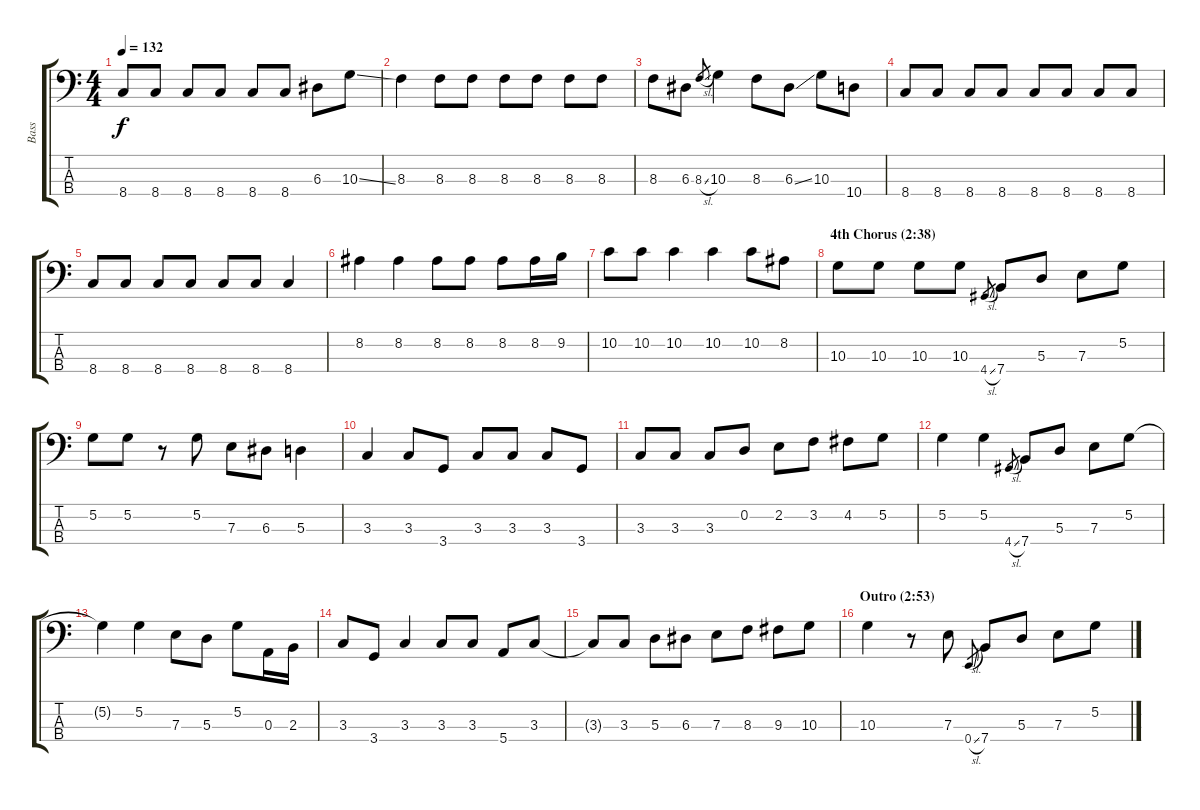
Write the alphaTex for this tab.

\track ("Bass" "Bass") {instrument electricbassfinger}
\staff {score tabs}
\tuning (G2 D2 A1 E1) {hide}
\ts (4 4)
\tempo 132
\clef f4
\ks c
8.4.8{dy f} 8.4.8 8.4.8 8.4.8 8.4.8 8.4.8 6.3.8 10.3{ss}.8 |
8.3.4 8.3.8 8.3.8 8.3.8 8.3.8 8.3.8 8.3.8 |
8.3.8 6.3.8 8.3{sl}.8{gr} 10.3.4 8.3.8 6.3{ss}.8 10.3.8 10.4.8 |
8.4.8 8.4.8 8.4.8 8.4.8 8.4.8 8.4.8 8.4.8 8.4.8 |
8.4.8 8.4.8 8.4.8 8.4.8 8.4.8 8.4.8 8.4.4 |
8.2.4 8.2.4 8.2.8 8.2.8 8.2.8 8.2.16 9.2.16 |
10.2.8 10.2.8 10.2.4 10.2.4 10.2.8 8.2.8 |
\section ("" "4th Chorus (2:38)")
10.3.8 10.3.8 10.3.8 10.3.8 4.4{sl}.8{gr} 7.4.8 5.3.8 7.3.8 5.2.8 |
5.2.8 5.2.8 r.8 5.2.8 7.3.8 6.3.8 5.3.4 |
3.3.4 3.3.8 3.4.8 3.3.8 3.3.8 3.3.8 3.4.8 |
3.3.8 3.3.8 3.3.8 0.2.8 2.2.8 3.2.8 4.2.8 5.2.8 |
5.2.4 5.2.4 4.4{sl}.8{gr} 7.4.8 5.3.8 7.3.8 5.2.8 |
5.2{t}.4 5.2.4 7.3.8 5.3.8 5.2.8 0.3.16 2.3.16 |
3.3.8 3.4.8 3.3.4 3.3.8 3.3.8 5.4.8 3.3.8 |
3.3{t}.8 3.3.8 5.3.8 6.3.8 7.3.8 8.3.8 9.3.8 10.3.8 |
\section ("" "Outro (2:53)")
10.3.4 r.8 7.3.8 0.4{sl}.8{gr} 7.4.8 5.3.8 7.3.8 5.2.8
